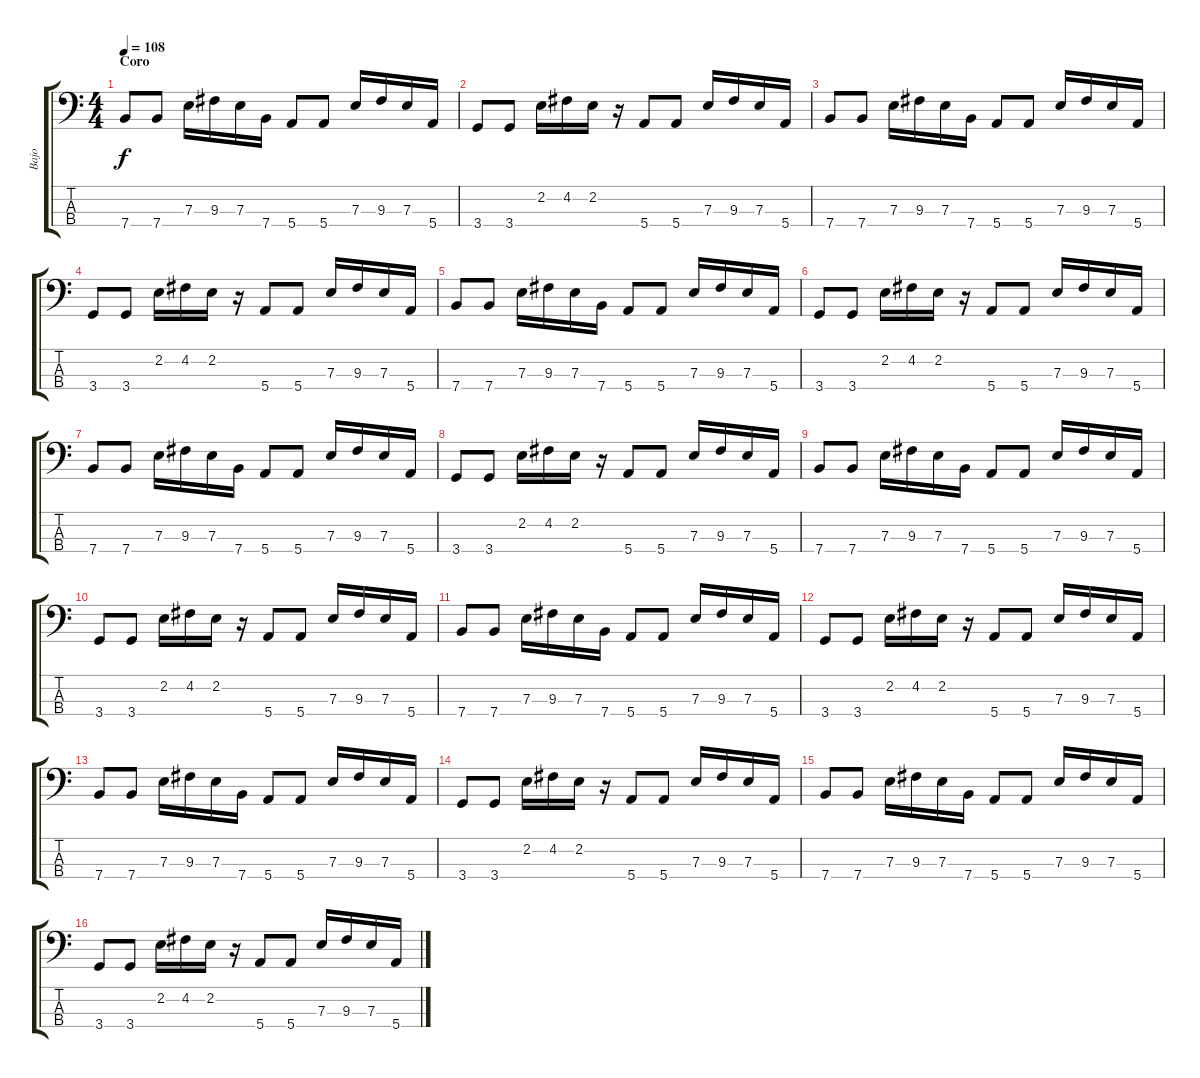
\track ("Bajo" "Bajo") {instrument electricbassfinger}
\staff {score tabs}
\tuning (G2 D2 A1 E1) {hide}
\ts (4 4)
\section ("" "Coro")
\tempo 108
\clef f4
\ks c
7.4.8{dy f} 7.4.8 7.3.16 9.3.16 7.3.16 7.4.16 5.4.8 5.4.8 7.3.16 9.3.16 7.3.16 5.4.16 |
3.4.8 3.4.8 2.2.16 4.2.16 2.2.16 r.16 5.4.8 5.4.8 7.3.16 9.3.16 7.3.16 5.4.16 |
7.4.8 7.4.8 7.3.16 9.3.16 7.3.16 7.4.16 5.4.8 5.4.8 7.3.16 9.3.16 7.3.16 5.4.16 |
3.4.8 3.4.8 2.2.16 4.2.16 2.2.16 r.16 5.4.8 5.4.8 7.3.16 9.3.16 7.3.16 5.4.16 |
7.4.8 7.4.8 7.3.16 9.3.16 7.3.16 7.4.16 5.4.8 5.4.8 7.3.16 9.3.16 7.3.16 5.4.16 |
3.4.8 3.4.8 2.2.16 4.2.16 2.2.16 r.16 5.4.8 5.4.8 7.3.16 9.3.16 7.3.16 5.4.16 |
7.4.8 7.4.8 7.3.16 9.3.16 7.3.16 7.4.16 5.4.8 5.4.8 7.3.16 9.3.16 7.3.16 5.4.16 |
3.4.8 3.4.8 2.2.16 4.2.16 2.2.16 r.16 5.4.8 5.4.8 7.3.16 9.3.16 7.3.16 5.4.16 |
7.4.8 7.4.8 7.3.16 9.3.16 7.3.16 7.4.16 5.4.8 5.4.8 7.3.16 9.3.16 7.3.16 5.4.16 |
3.4.8 3.4.8 2.2.16 4.2.16 2.2.16 r.16 5.4.8 5.4.8 7.3.16 9.3.16 7.3.16 5.4.16 |
7.4.8 7.4.8 7.3.16 9.3.16 7.3.16 7.4.16 5.4.8 5.4.8 7.3.16 9.3.16 7.3.16 5.4.16 |
3.4.8 3.4.8 2.2.16 4.2.16 2.2.16 r.16 5.4.8 5.4.8 7.3.16 9.3.16 7.3.16 5.4.16 |
7.4.8 7.4.8 7.3.16 9.3.16 7.3.16 7.4.16 5.4.8 5.4.8 7.3.16 9.3.16 7.3.16 5.4.16 |
3.4.8 3.4.8 2.2.16 4.2.16 2.2.16 r.16 5.4.8 5.4.8 7.3.16 9.3.16 7.3.16 5.4.16 |
7.4.8 7.4.8 7.3.16 9.3.16 7.3.16 7.4.16 5.4.8 5.4.8 7.3.16 9.3.16 7.3.16 5.4.16 |
3.4.8 3.4.8 2.2.16 4.2.16 2.2.16 r.16 5.4.8 5.4.8 7.3.16 9.3.16 7.3.16 5.4.16
